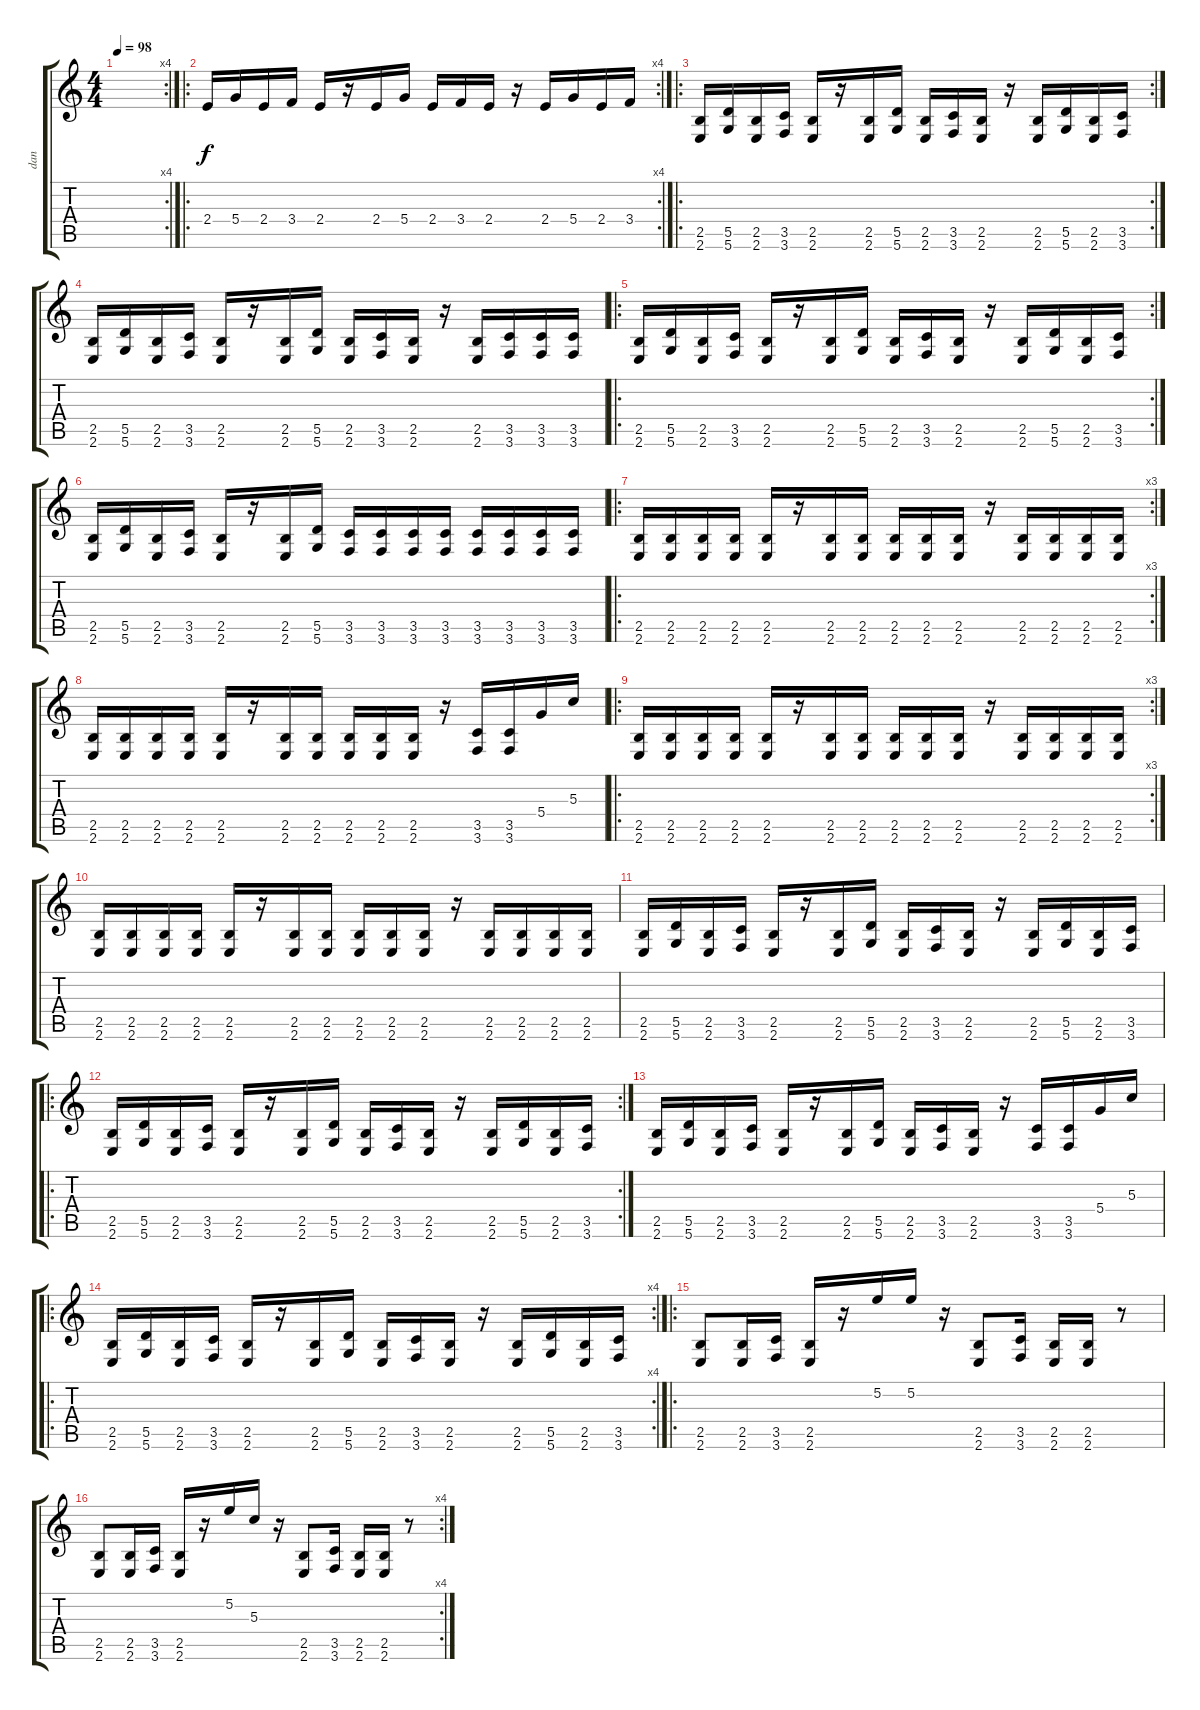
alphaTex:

\track ("dan" "dan") {instrument distortionguitar}
\staff {score tabs}
\tuning (E4 B3 G3 D3 A2 D2) {hide}
\rc 4
\ts (4 4)
\tempo 98
\clef g2
\ks c
|
\ro
\rc 4
2.4.16 5.4.16 2.4.16 3.4.16 2.4.16 r.16 2.4.16 5.4.16 2.4.16 3.4.16 2.4.16 r.16 2.4.16 5.4.16 2.4.16 3.4.16 |
\ro
\rc 2
(2.5 2.6).16 (5.5 5.6).16 (2.5 2.6).16 (3.5 3.6).16 (2.5 2.6).16 r.16 (2.5 2.6).16 (5.5 5.6).16 (2.5 2.6).16 (3.5 3.6).16 (2.5 2.6).16 r.16 (2.5 2.6).16 (5.5 5.6).16 (2.5 2.6).16 (3.5 3.6).16 |
(2.5 2.6).16 (5.5 5.6).16 (2.5 2.6).16 (3.5 3.6).16 (2.5 2.6).16 r.16 (2.5 2.6).16 (5.5 5.6).16 (2.5 2.6).16 (3.5 3.6).16 (2.5 2.6).16 r.16 (2.5 2.6).16 (3.5 3.6).16 (3.5 3.6).16 (3.5 3.6).16 |
\ro
\rc 2
(2.5 2.6).16 (5.5 5.6).16 (2.5 2.6).16 (3.5 3.6).16 (2.5 2.6).16 r.16 (2.5 2.6).16 (5.5 5.6).16 (2.5 2.6).16 (3.5 3.6).16 (2.5 2.6).16 r.16 (2.5 2.6).16 (5.5 5.6).16 (2.5 2.6).16 (3.5 3.6).16 |
(2.5 2.6).16 (5.5 5.6).16 (2.5 2.6).16 (3.5 3.6).16 (2.5 2.6).16 r.16 (2.5 2.6).16 (5.5 5.6).16 (3.5 3.6).16 (3.5 3.6).16 (3.5 3.6).16 (3.5 3.6).16 (3.5 3.6).16 (3.5 3.6).16 (3.5 3.6).16 (3.5 3.6).16 |
\ro
\rc 3
(2.5 2.6).16 (2.5 2.6).16 (2.5 2.6).16 (2.5 2.6).16 (2.5 2.6).16 r.16 (2.5 2.6).16 (2.5 2.6).16 (2.5 2.6).16 (2.5 2.6).16 (2.5 2.6).16 r.16 (2.5 2.6).16 (2.5 2.6).16 (2.5 2.6).16 (2.5 2.6).16 |
(2.5 2.6).16 (2.5 2.6).16 (2.5 2.6).16 (2.5 2.6).16 (2.5 2.6).16 r.16 (2.5 2.6).16 (2.5 2.6).16 (2.5 2.6).16 (2.5 2.6).16 (2.5 2.6).16 r.16 (3.5 3.6).16 (3.5 3.6).16 5.4.16 5.3.16 |
\ro
\rc 3
(2.5 2.6).16 (2.5 2.6).16 (2.5 2.6).16 (2.5 2.6).16 (2.5 2.6).16 r.16 (2.5 2.6).16 (2.5 2.6).16 (2.5 2.6).16 (2.5 2.6).16 (2.5 2.6).16 r.16 (2.5 2.6).16 (2.5 2.6).16 (2.5 2.6).16 (2.5 2.6).16 |
(2.5 2.6).16 (2.5 2.6).16 (2.5 2.6).16 (2.5 2.6).16 (2.5 2.6).16 r.16 (2.5 2.6).16 (2.5 2.6).16 (2.5 2.6).16 (2.5 2.6).16 (2.5 2.6).16 r.16 (2.5 2.6).16 (2.5 2.6).16 (2.5 2.6).16 (2.5 2.6).16 |
(2.5 2.6).16 (5.5 5.6).16 (2.5 2.6).16 (3.5 3.6).16 (2.5 2.6).16 r.16 (2.5 2.6).16 (5.5 5.6).16 (2.5 2.6).16 (3.5 3.6).16 (2.5 2.6).16 r.16 (2.5 2.6).16 (5.5 5.6).16 (2.5 2.6).16 (3.5 3.6).16 |
\ro
\rc 2
(2.5 2.6).16 (5.5 5.6).16 (2.5 2.6).16 (3.5 3.6).16 (2.5 2.6).16 r.16 (2.5 2.6).16 (5.5 5.6).16 (2.5 2.6).16 (3.5 3.6).16 (2.5 2.6).16 r.16 (2.5 2.6).16 (5.5 5.6).16 (2.5 2.6).16 (3.5 3.6).16 |
(2.5 2.6).16 (5.5 5.6).16 (2.5 2.6).16 (3.5 3.6).16 (2.5 2.6).16 r.16 (2.5 2.6).16 (5.5 5.6).16 (2.5 2.6).16 (3.5 3.6).16 (2.5 2.6).16 r.16 (3.5 3.6).16 (3.5 3.6).16 5.4.16 5.3.16 |
\ro
\rc 4
(2.5 2.6).16 (5.5 5.6).16 (2.5 2.6).16 (3.5 3.6).16 (2.5 2.6).16 r.16 (2.5 2.6).16 (5.5 5.6).16 (2.5 2.6).16 (3.5 3.6).16 (2.5 2.6).16 r.16 (2.5 2.6).16 (5.5 5.6).16 (2.5 2.6).16 (3.5 3.6).16 |
\ro
(2.5 2.6).8 (2.5 2.6).16 (3.5 3.6).16 (2.5 2.6).16 r.16 5.2.16 5.2.16 r.16 (2.5 2.6).8 (3.5 3.6).16 (2.5 2.6).16 (2.5 2.6).16 r.8 |
\rc 4
(2.5 2.6).8 (2.5 2.6).16 (3.5 3.6).16 (2.5 2.6).16 r.16 5.2.16 5.3.16 r.16 (2.5 2.6).8 (3.5 3.6).16 (2.5 2.6).16 (2.5 2.6).16 r.8
